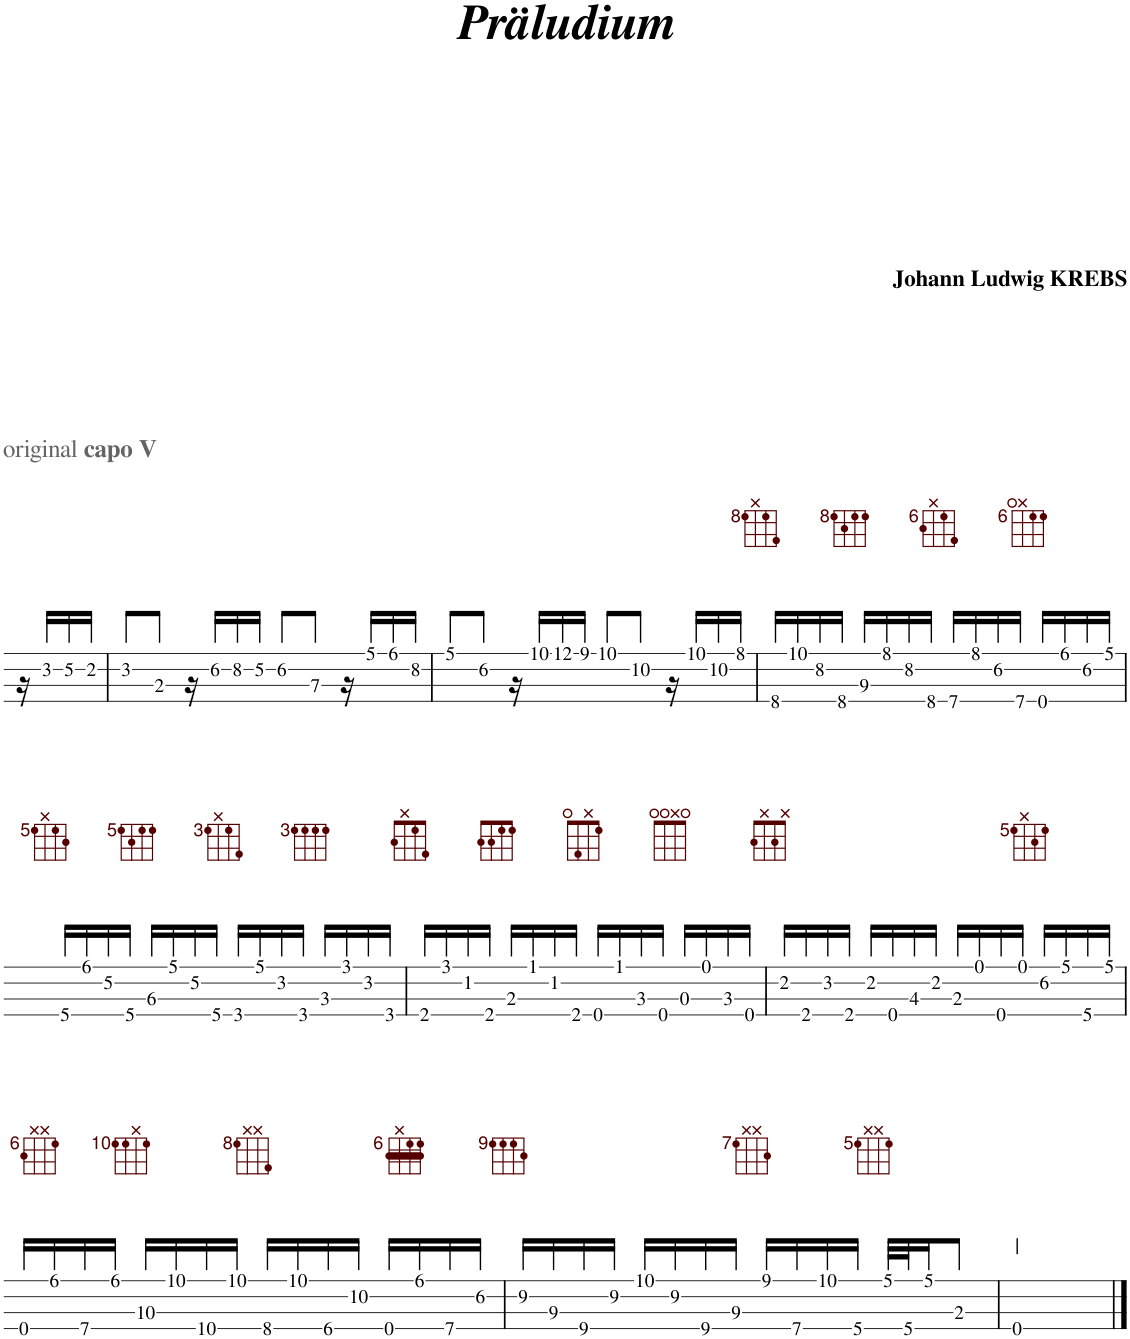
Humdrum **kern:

**kern
*part1
*staff1
*I"Ukulélé [Tablature]
*stria4
*
*k[b-e-a-]
*M4/4
=1
16r
16g/LL
16a/
16f#X/JJ
=2
8g/L
8d/J
16r
16b-/LL
16cc/
16a/JJ
8b-/L
8g/J
16r
16dd/LL
16ee-/
16cc/JJ
=3
8dd/L
8b-/J
16r
16gg/LL
16aa/
16ff#X/JJ
8gg/L
8dd/J
16r
16gg/LL
16dd/
16ffn/JJ
=4
16ee-/LL
16gg/
16cc/
16ee-/JJ
16a/LL
16ff/
16cc/
16ee-/JJ
16dd/LL
16ff/
16b-/
16dd/JJ
16g/LL
16ee-/
16b-/
16dd/JJ
!!LO:LB:g=z
=5
16cc/LL
16ee-/
16a/
16cc/JJ
16f#X/LL
16dd/
16a/
16cc/JJ
16b-/LL
16dd/
16g/
16b-/JJ
16e-/LL
16cc/
16g/
16b-/JJ
=6
16a/LL
16cc/
16f/
16a/JJ
16d/LL
16b-/
16f/
16a/JJ
16g/LL
16b-/
16e-/
16g/JJ
16c/LL
16a/
16e-/
16g/JJ
=7
16f#X/LL
16a/
16g/
16a/JJ
16f#/LL
16g/
16en/
16f#/JJ
16d/LL
16a/
16g/
16a/JJ
16b-/LL
16dd/
16cc/
16dd/JJ
!!LO:LB:g=z
=8
16g/LL
16ee-/
16dd/
16ee-/JJ
16b-/LL
16gg/
16ff/
16gg/JJ
16ee-/LL
16gg/
16cc#X/
16dd/JJ
16g/LL
16ee-/
16dd/
16b-/JJ
=9
16cc#X/LL
16a/
16een/
16cc#/JJ
16gg/LL
16cc#/
16ee/
16a/JJ
16ff#X/LL
16dd/
16gg/
16ccn/JJ
32dd/LLL
32cc/J
16dd/J
8d/J
=10
2g/
==
*-
